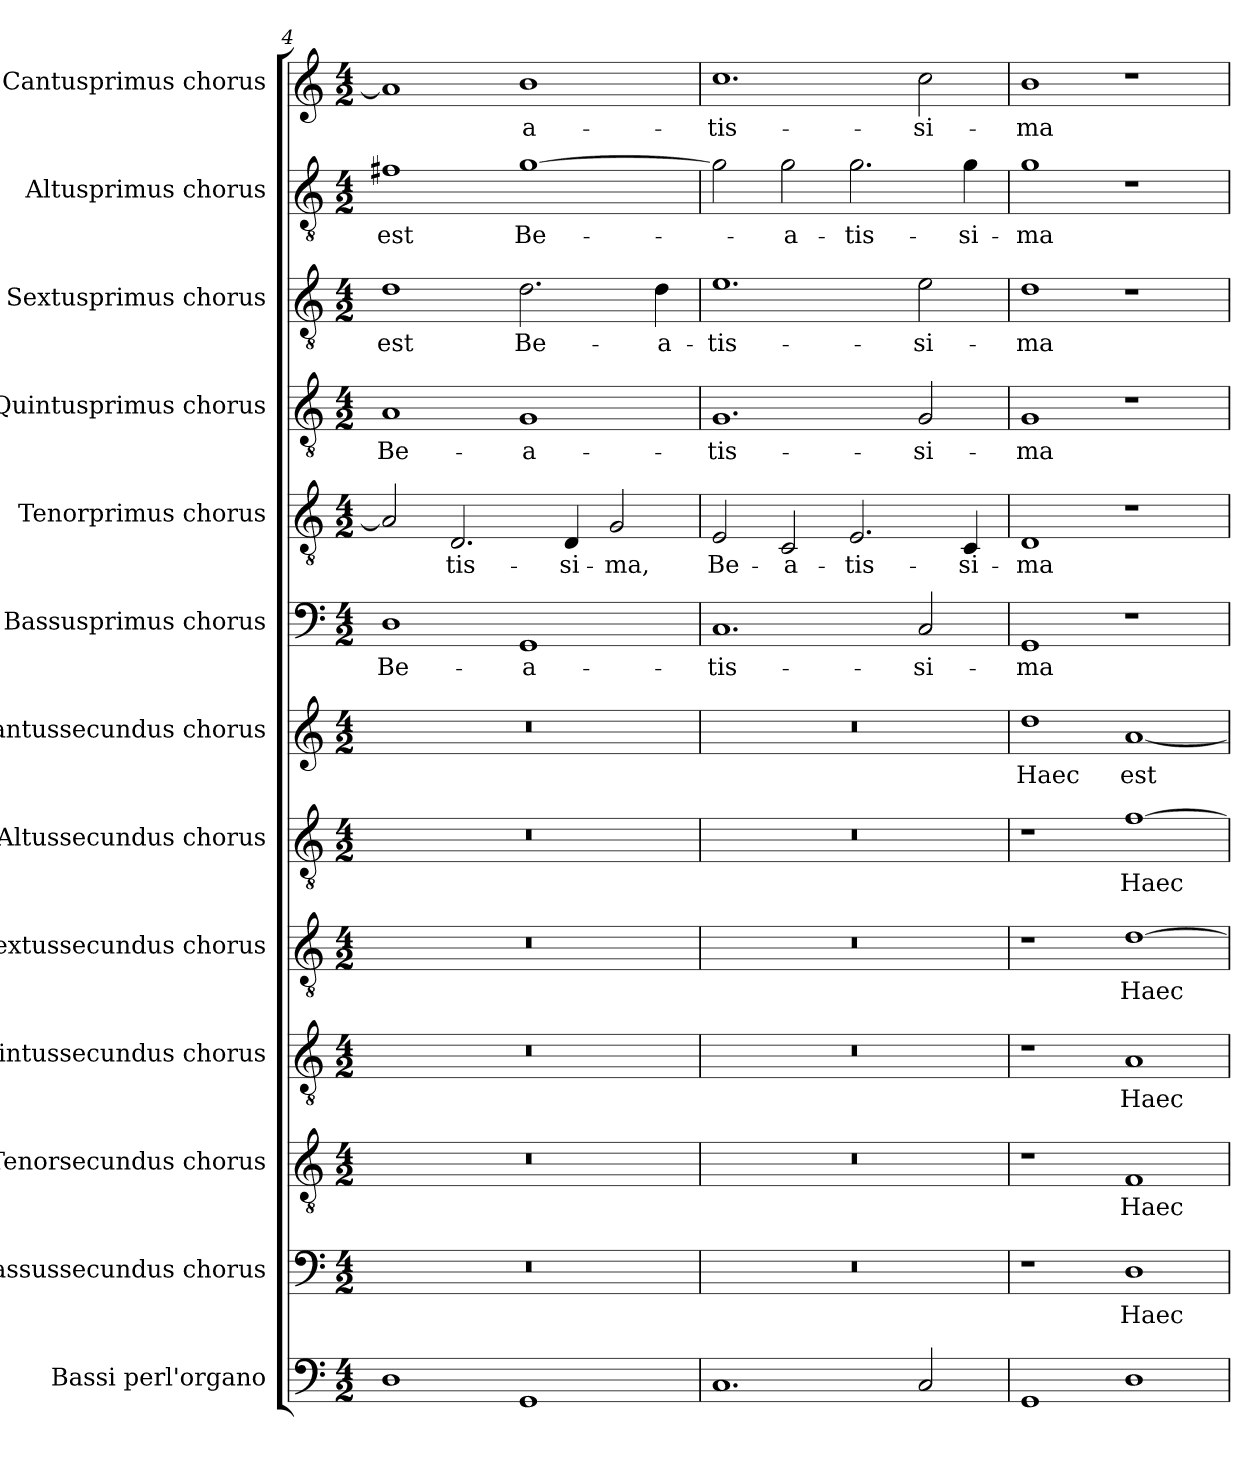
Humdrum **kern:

**kern	**kern	**text	**kern	**text	**kern	**text	**kern	**text	**kern	**text	**kern	**text	**kern	**text	**kern	**text	**kern	**text	**kern	**text	**kern	**text	**kern	**text
*part13	*part12	*part12	*part11	*part11	*part10	*part10	*part9	*part9	*part8	*part8	*part7	*part7	*part6	*part6	*part5	*part5	*part4	*part4	*part3	*part3	*part2	*part2	*part1	*part1
*staff13	*staff12	*staff12	*staff11	*staff11	*staff10	*staff10	*staff9	*staff9	*staff8	*staff8	*staff7	*staff7	*staff6	*staff6	*staff5	*staff5	*staff4	*staff4	*staff3	*staff3	*staff2	*staff2	*staff1	*staff1
*I"Bassi perl'organo	*I"Bassussecundus chorus	*	*I"Tenorsecundus chorus	*	*I"Quintussecundus chorus	*	*I"Sextussecundus chorus	*	*I"Altussecundus chorus	*	*I"Cantussecundus chorus	*	*I"Bassusprimus chorus	*	*I"Tenorprimus chorus	*	*I"Quintusprimus chorus	*	*I"Sextusprimus chorus	*	*I"Altusprimus chorus	*	*I"Cantusprimus chorus	*
*	*I'B.	*	*I'T.	*	*	*	*	*	*I'A.	*	*I'C.	*	*I'B.	*	*I'T.	*	*	*	*	*	*I'A.	*	*I'C.	*
*clefF4	*clefF4	*	*clefGv2	*	*clefGv2	*	*clefGv2	*	*clefGv2	*	*clefG2	*	*clefF4	*	*clefGv2	*	*clefGv2	*	*clefGv2	*	*clefGv2	*	*clefG2	*
*	*	*	*ITrd7c12	*	*ITrd7c12	*	*ITrd7c12	*	*ITrd7c12	*	*	*	*	*	*ITrd7c12	*	*ITrd7c12	*	*ITrd7c12	*	*ITrd7c12	*	*	*
*k[]	*k[]	*	*k[]	*	*k[]	*	*k[]	*	*k[]	*	*k[]	*	*k[]	*	*k[]	*	*k[]	*	*k[]	*	*k[]	*	*k[]	*
*C:	*C:	*	*C:	*	*C:	*	*C:	*	*C:	*	*C:	*	*C:	*	*C:	*	*C:	*	*C:	*	*C:	*	*C:	*
*M4/2	*M4/2	*	*M4/2	*	*M4/2	*	*M4/2	*	*M4/2	*	*M4/2	*	*M4/2	*	*M4/2	*	*M4/2	*	*M4/2	*	*M4/2	*	*M4/2	*
=4	=4	=4	=4	=4	=4	=4	=4	=4	=4	=4	=4	=4	=4	=4	=4	=4	=4	=4	=4	=4	=4	=4	=4	=4
!	!LO:N:vis=1	!	!LO:N:vis=1	!	!LO:N:vis=1	!	!LO:N:vis=1	!	!LO:N:vis=1	!	!LO:N:vis=1	!	!	!LO:LY:b	!	!	!	!LO:LY:b	!	!LO:LY:b	!	!LO:LY:b	!	!
1D	0r	.	0r	.	0r	.	0r	.	0r	.	0r	.	1D	Be-	2AA/]	.	1AA	Be-	1D	est	1F#X	est	1a]	.
!	!	!	!	!	!	!	!	!	!	!	!	!	!	!	!	!LO:LY:b	!	!	!	!	!	!	!	!
.	.	.	.	.	.	.	.	.	.	.	.	.	.	.	2.DD/	-tis-	.	.	.	.	.	.	.	.
!	!	!	!	!	!	!	!	!	!	!	!	!	!	!LO:LY:b	!	!	!	!LO:LY:b	!	!LO:LY:b	!	!LO:LY:b	!	!LO:LY:b
1GG	.	.	.	.	.	.	.	.	.	.	.	.	1GG	-a-	.	.	1GG	-a-	2.D\	Be-	[>1G	Be-	1b	-a-
!	!	!	!	!	!	!	!	!	!	!	!	!	!	!	!	!LO:LY:b	!	!	!	!	!	!	!	!
.	.	.	.	.	.	.	.	.	.	.	.	.	.	.	4DD/	-si-	.	.	.	.	.	.	.	.
!	!	!	!	!	!	!	!	!	!	!	!	!	!	!	!	!LO:LY:b	!	!	!	!	!	!	!	!
.	.	.	.	.	.	.	.	.	.	.	.	.	.	.	2GG/	-ma,	.	.	.	.	.	.	.	.
!	!	!	!	!	!	!	!	!	!	!	!	!	!	!	!	!	!	!	!	!LO:LY:b	!	!	!	!
.	.	.	.	.	.	.	.	.	.	.	.	.	.	.	.	.	.	.	4D\	-a-	.	.	.	.
=5	=5	=5	=5	=5	=5	=5	=5	=5	=5	=5	=5	=5	=5	=5	=5	=5	=5	=5	=5	=5	=5	=5	=5	=5
!	!LO:N:vis=1	!	!LO:N:vis=1	!	!LO:N:vis=1	!	!LO:N:vis=1	!	!LO:N:vis=1	!	!LO:N:vis=1	!	!	!LO:LY:b	!	!LO:LY:b	!	!LO:LY:b	!	!LO:LY:b	!	!	!	!LO:LY:b
1.C	0r	.	0r	.	0r	.	0r	.	0r	.	0r	.	1.C	-tis-	2EE/	Be-	1.GG	-tis-	1.E	-tis-	2G\]	.	1.cc	-tis-
!	!	!	!	!	!	!	!	!	!	!	!	!	!	!	!	!LO:LY:b	!	!	!	!	!	!LO:LY:b	!	!
.	.	.	.	.	.	.	.	.	.	.	.	.	.	.	2CC/	-a-	.	.	.	.	2G\	-a-	.	.
!	!	!	!	!	!	!	!	!	!	!	!	!	!	!	!	!LO:LY:b	!	!	!	!	!	!LO:LY:b	!	!
.	.	.	.	.	.	.	.	.	.	.	.	.	.	.	2.EE/	-tis-	.	.	.	.	2.G\	-tis-	.	.
!	!	!	!	!	!	!	!	!	!	!	!	!	!	!LO:LY:b	!	!	!	!LO:LY:b	!	!LO:LY:b	!	!	!	!LO:LY:b
2C/	.	.	.	.	.	.	.	.	.	.	.	.	2C/	-si-	.	.	2GG/	-si-	2E\	-si-	.	.	2cc\	-si-
!	!	!	!	!	!	!	!	!	!	!	!	!	!	!	!	!LO:LY:b	!	!	!	!	!	!LO:LY:b	!	!
.	.	.	.	.	.	.	.	.	.	.	.	.	.	.	4CC/	-si-	.	.	.	.	4G\	-si-	.	.
!!LO:PB:g=z
=6	=6	=6	=6	=6	=6	=6	=6	=6	=6	=6	=6	=6	=6	=6	=6	=6	=6	=6	=6	=6	=6	=6	=6	=6
!	!	!	!	!	!	!	!	!	!	!	!	!LO:LY:b	!	!LO:LY:b	!	!LO:LY:b	!	!LO:LY:b	!	!LO:LY:b	!	!LO:LY:b	!	!LO:LY:b
1GG	1r	.	1r	.	1r	.	1r	.	1r	.	1dd	Haec	1GG	-ma	1DD	-ma	1GG	-ma	1D	-ma	1G	-ma	1b	-ma
!	!	!LO:LY:b	!	!LO:LY:b	!	!LO:LY:b	!	!LO:LY:b	!	!LO:LY:b	!	!LO:LY:b	!	!	!	!	!	!	!	!	!	!	!	!
1D	1D	Haec	1FF	Haec	1AA	Haec	[>1D	Haec	[>1F	Haec	[<1a	est	1r	.	1r	.	1r	.	1r	.	1r	.	1r	.
=	=	=	=	=	=	=	=	=	=	=	=	=	=	=	=	=	=	=	=	=	=	=	=	=
*-	*-	*-	*-	*-	*-	*-	*-	*-	*-	*-	*-	*-	*-	*-	*-	*-	*-	*-	*-	*-	*-	*-	*-	*-
